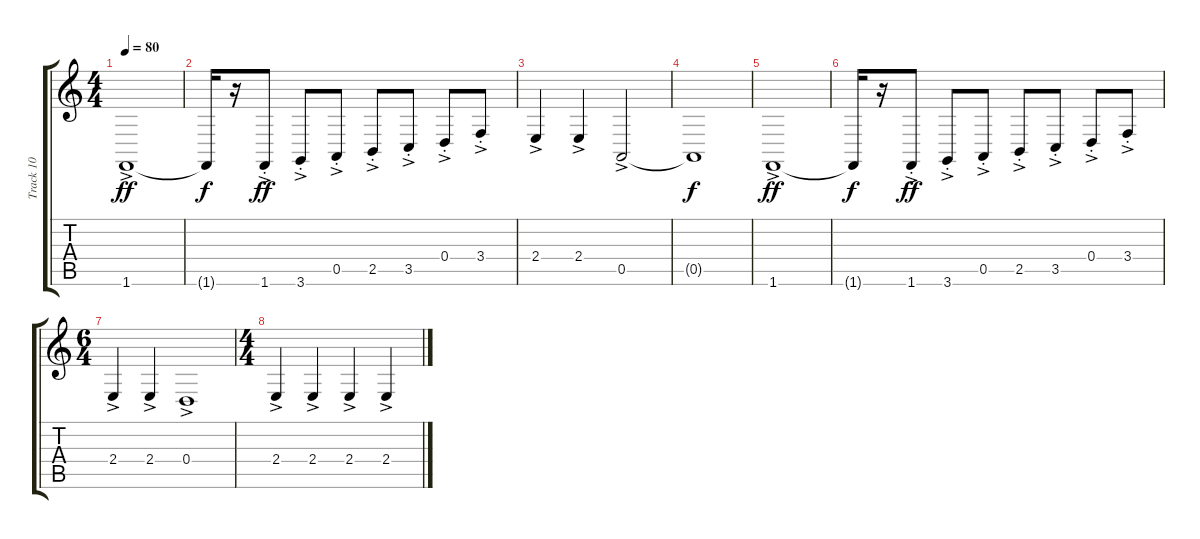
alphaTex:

\track ("Track 10" "Track 10") {instrument trumpet}
\staff {score tabs}
\tuning (E4 B3 G3 D3 A2 E2) {hide}
\ts (4 4)
\tempo 80
\clef g2
\ks c
1.6{ac}.1{dy ff} |
1.6{t}.16{dy f} r.16 1.6{ac st}.8{dy ff} 3.6{ac st}.8 0.5{ac st}.8 2.5{ac st}.8 3.5{ac st}.8 0.4{ac st}.8 3.4{ac st}.8 |
2.4{ac}.4 2.4{ac}.4 0.5{ac}.2 |
0.5{t}.1{dy f} |
1.6{ac}.1{dy ff} |
1.6{t}.16{dy f} r.16 1.6{ac st}.8{dy ff} 3.6{ac st}.8 0.5{ac st}.8 2.5{ac st}.8 3.5{ac st}.8 0.4{ac st}.8 3.4{ac st}.8 |
\ts (6 4)
2.4{ac}.4 2.4{ac}.4 0.4{ac}.1 |
\ts (4 4)
2.4{ac}.4 2.4{ac}.4 2.4{ac}.4 2.4{ac}.4
